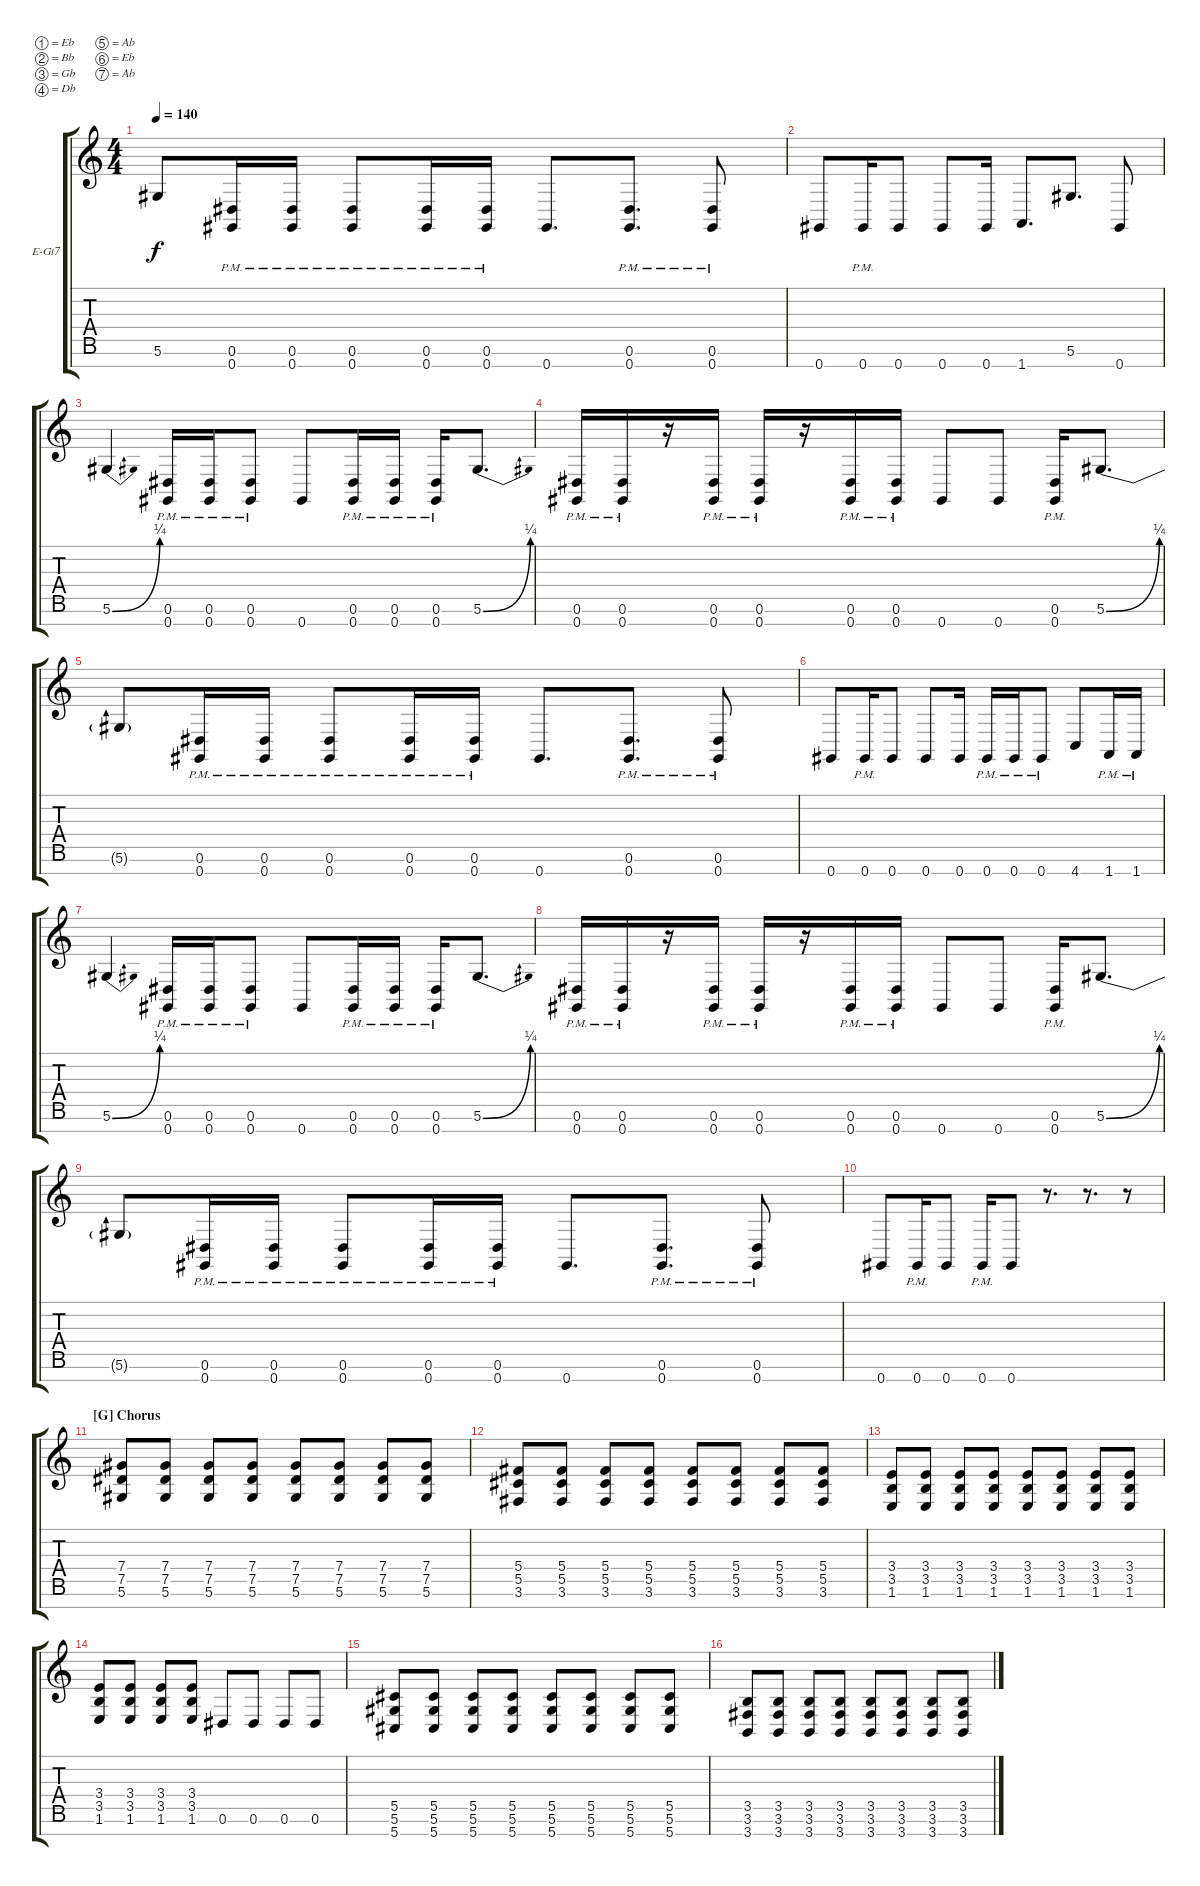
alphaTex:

\bracketExtendMode groupsimilarinstruments
\firstSystemTrackNameOrientation horizontal
\otherSystemsTrackNameOrientation horizontal
\track ("Left Guitar" "E-Gt7") {instrument distortionguitar}
\staff {score tabs}
\tuning (Eb4 Bb3 Gb3 Db3 Ab2 Eb2 Ab1)
\ts (4 4)
\tempo 140
\clef g2
\ks c
5.6{t}.8{dy f} (0.7{pm} 0.6{pm}).16 (0.7{pm} 0.6{pm}).16 (0.7{pm} 0.6{pm}).8 (0.7{pm} 0.6{pm}).16 (0.7{pm} 0.6{pm}).16 0.7.8{d} (0.7{pm} 0.6{pm}).8{d} (0.7{pm} 0.6{pm}).8 |
0.7.8 0.7{pm}.16 0.7.8 0.7.8 0.7.16 1.7.8{d} 5.6.8{d} 0.7.8 |
5.6{be (bend 0 0 60 1)}.4 (0.7{pm} 0.6{pm}).16 (0.7{pm} 0.6{pm}).16 (0.7{pm} 0.6{pm}).8 0.7.8 (0.7{pm} 0.6{pm}).16 (0.7{pm} 0.6{pm}).16 (0.7{pm} 0.6{pm}).16 5.6{be (bend 0 0 59.4 1)}.8{d} |
(0.7{pm} 0.6{pm}).16 (0.7{pm} 0.6{pm}).16 r.16 (0.7{pm} 0.6{pm}).16 (0.7{pm} 0.6{pm}).16 r.16 (0.7{pm} 0.6{pm}).16 (0.7{pm} 0.6{pm}).16 0.7.8 0.7.8 (0.7{pm} 0.6{pm}).16 5.6{be (bend 0 0 59.4 1)}.8{d} |
5.6{t}.8 (0.7{pm} 0.6{pm}).16 (0.7{pm} 0.6{pm}).16 (0.7{pm} 0.6{pm}).8 (0.7{pm} 0.6{pm}).16 (0.7{pm} 0.6{pm}).16 0.7.8{d} (0.7{pm} 0.6{pm}).8{d} (0.7{pm} 0.6{pm}).8 |
0.7.8 0.7{pm}.16 0.7.8 0.7.8 0.7.16 0.7{pm}.16 0.7{pm}.16 0.7{pm}.8 4.7.8 1.7{pm}.16 1.7{pm}.16 |
5.6{be (bend 0 0 59.4 1)}.4 (0.7{pm} 0.6{pm}).16 (0.7{pm} 0.6{pm}).16 (0.7{pm} 0.6{pm}).8 0.7.8 (0.7{pm} 0.6{pm}).16 (0.7{pm} 0.6{pm}).16 (0.7{pm} 0.6{pm}).16 5.6{be (bend 0 0 59.4 1)}.8{d} |
(0.7{pm} 0.6{pm}).16 (0.7{pm} 0.6{pm}).16 r.16 (0.7{pm} 0.6{pm}).16 (0.7{pm} 0.6{pm}).16 r.16 (0.7{pm} 0.6{pm}).16 (0.7{pm} 0.6{pm}).16 0.7.8 0.7.8 (0.7{pm} 0.6{pm}).16 5.6{be (bend 0 0 59.4 1)}.8{d} |
5.6{t}.8 (0.7{pm} 0.6{pm}).16 (0.7{pm} 0.6{pm}).16 (0.7{pm} 0.6{pm}).8 (0.7{pm} 0.6{pm}).16 (0.7{pm} 0.6{pm}).16 0.7.8{d} (0.7{pm} 0.6{pm}).8{d} (0.7{pm} 0.6{pm}).8 |
0.7.8 0.7{pm}.16 0.7.8 0.7{pm}.16 0.7.8 r.8{d} r.8{d} r.8 |
\section ("G" "Chorus")
(5.6 7.5 7.4).8 (7.5 5.6 7.4).8 (7.5 5.6 7.4).8 (7.5 5.6 7.4).8 (7.5 5.6 7.4).8 (7.5 5.6 7.4).8 (7.5 5.6 7.4).8 (7.5 5.6 7.4).8 |
(3.6 5.5 5.4).8 (3.6 5.5 5.4).8 (3.6 5.5 5.4).8 (3.6 5.5 5.4).8 (3.6 5.5 5.4).8 (3.6 5.5 5.4).8 (3.6 5.5 5.4).8 (3.6 5.5 5.4).8 |
(1.6 3.5 3.4).8 (1.6 3.5 3.4).8 (1.6 3.5 3.4).8 (1.6 3.5 3.4).8 (1.6 3.5 3.4).8 (1.6 3.5 3.4).8 (1.6 3.5 3.4).8 (1.6 3.5 3.4).8 |
(1.6 3.5 3.4).8 (1.6 3.5 3.4).8 (1.6 3.5 3.4).8 (1.6 3.5 3.4).8 0.6.8 0.6.8 0.6.8 0.6.8 |
(5.7 5.6 5.5).8 (5.7 5.6 5.5).8 (5.7 5.6 5.5).8 (5.7 5.6 5.5).8 (5.7 5.6 5.5).8 (5.7 5.6 5.5).8 (5.7 5.6 5.5).8 (5.7 5.6 5.5).8 |
(3.7 3.6 3.5).8 (3.7 3.6 3.5).8 (3.7 3.6 3.5).8 (3.7 3.6 3.5).8 (3.7 3.6 3.5).8 (3.7 3.6 3.5).8 (3.7 3.6 3.5).8 (3.7 3.6 3.5).8
